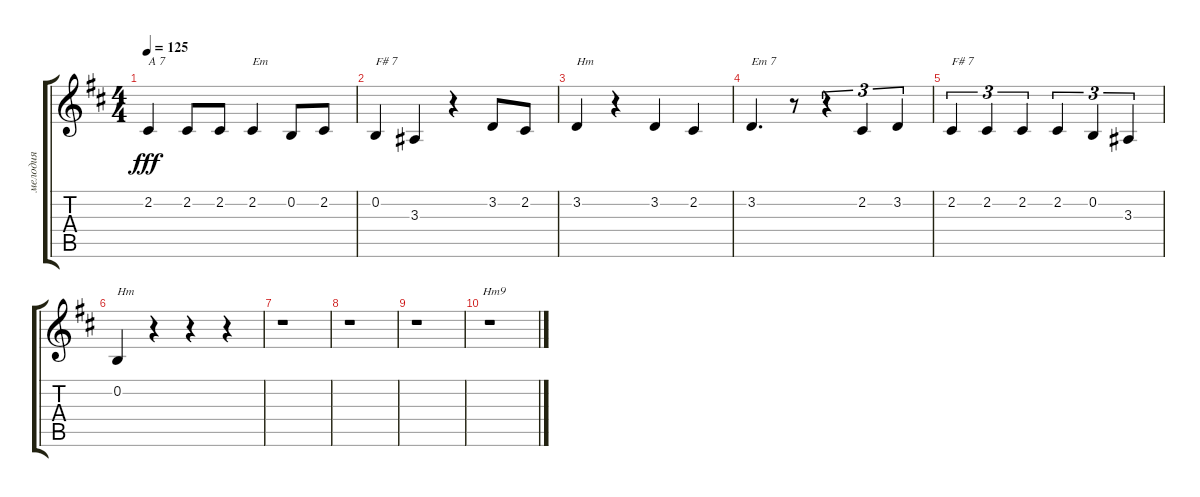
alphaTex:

\track ("мелодия" "мелодия") {instrument accordion}
\staff {score tabs}
\tuning (E4 B3 G3 D3 A2 E2) {hide}
\ts (4 4)
\tempo 125
\clef g2
\ks bminor
2.2.4{txt "A 7" dy fff} 2.2.8 2.2.8 2.2.4{txt "Em"} 0.2.8 2.2.8 |
0.2.4{txt "F# 7"} 3.3.4 r.4 3.2.8 2.2.8 |
3.2.4{txt "Hm"} r.4 3.2.4 2.2.4 |
3.2.4{d txt "Em 7"} r.8 r.4{tu (3 2)} 2.2.4{tu (3 2)} 3.2.4{tu (3 2)} |
2.2.4{tu (3 2) txt "F# 7"} 2.2.4{tu (3 2)} 2.2.4{tu (3 2)} 2.2.4{tu (3 2)} 0.2.4{tu (3 2)} 3.3.4{tu (3 2)} |
0.2.4{txt "Hm"} r.4 r.4 r.4 |
r.1 |
r.1 |
r.1{txt "                      Hm9"} |
r.1
